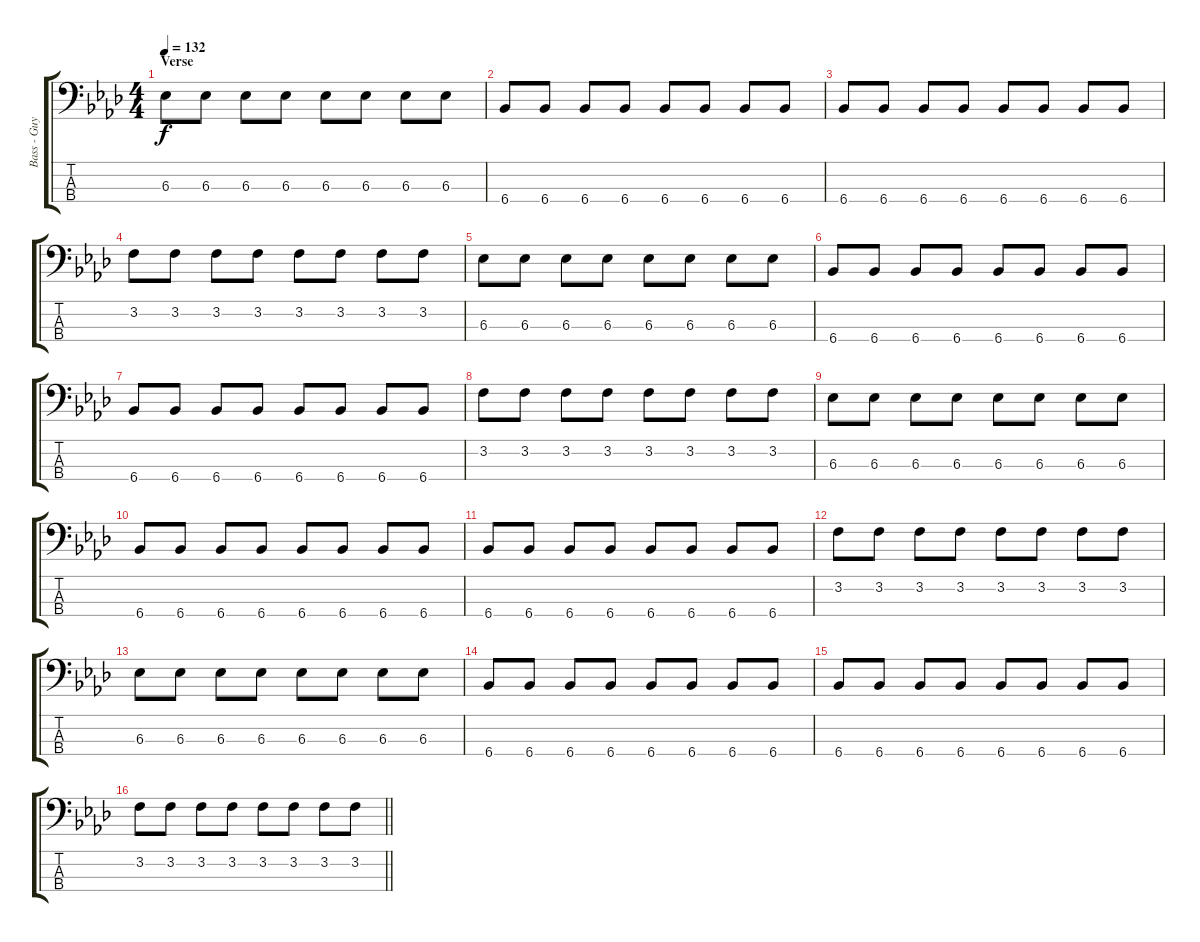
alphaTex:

\track ("Bass - Guy" "Bass - Guy") {instrument electricbassfinger}
\staff {score tabs}
\tuning (G2 D2 A1 E1) {hide}
\ts (4 4)
\section ("" "Verse")
\tempo 132
\clef f4
\ks ab
6.3.8{dy f} 6.3.8 6.3.8 6.3.8 6.3.8 6.3.8 6.3.8 6.3.8 |
6.4.8 6.4.8 6.4.8 6.4.8 6.4.8 6.4.8 6.4.8 6.4.8 |
6.4.8 6.4.8 6.4.8 6.4.8 6.4.8 6.4.8 6.4.8 6.4.8 |
3.2.8 3.2.8 3.2.8 3.2.8 3.2.8 3.2.8 3.2.8 3.2.8 |
6.3.8 6.3.8 6.3.8 6.3.8 6.3.8 6.3.8 6.3.8 6.3.8 |
6.4.8 6.4.8 6.4.8 6.4.8 6.4.8 6.4.8 6.4.8 6.4.8 |
6.4.8 6.4.8 6.4.8 6.4.8 6.4.8 6.4.8 6.4.8 6.4.8 |
3.2.8 3.2.8 3.2.8 3.2.8 3.2.8 3.2.8 3.2.8 3.2.8 |
6.3.8 6.3.8 6.3.8 6.3.8 6.3.8 6.3.8 6.3.8 6.3.8 |
6.4.8 6.4.8 6.4.8 6.4.8 6.4.8 6.4.8 6.4.8 6.4.8 |
6.4.8 6.4.8 6.4.8 6.4.8 6.4.8 6.4.8 6.4.8 6.4.8 |
3.2.8 3.2.8 3.2.8 3.2.8 3.2.8 3.2.8 3.2.8 3.2.8 |
6.3.8 6.3.8 6.3.8 6.3.8 6.3.8 6.3.8 6.3.8 6.3.8 |
6.4.8 6.4.8 6.4.8 6.4.8 6.4.8 6.4.8 6.4.8 6.4.8 |
6.4.8 6.4.8 6.4.8 6.4.8 6.4.8 6.4.8 6.4.8 6.4.8 |
\barLineRight lightlight
3.2.8 3.2.8 3.2.8 3.2.8 3.2.8 3.2.8 3.2.8 3.2.8
